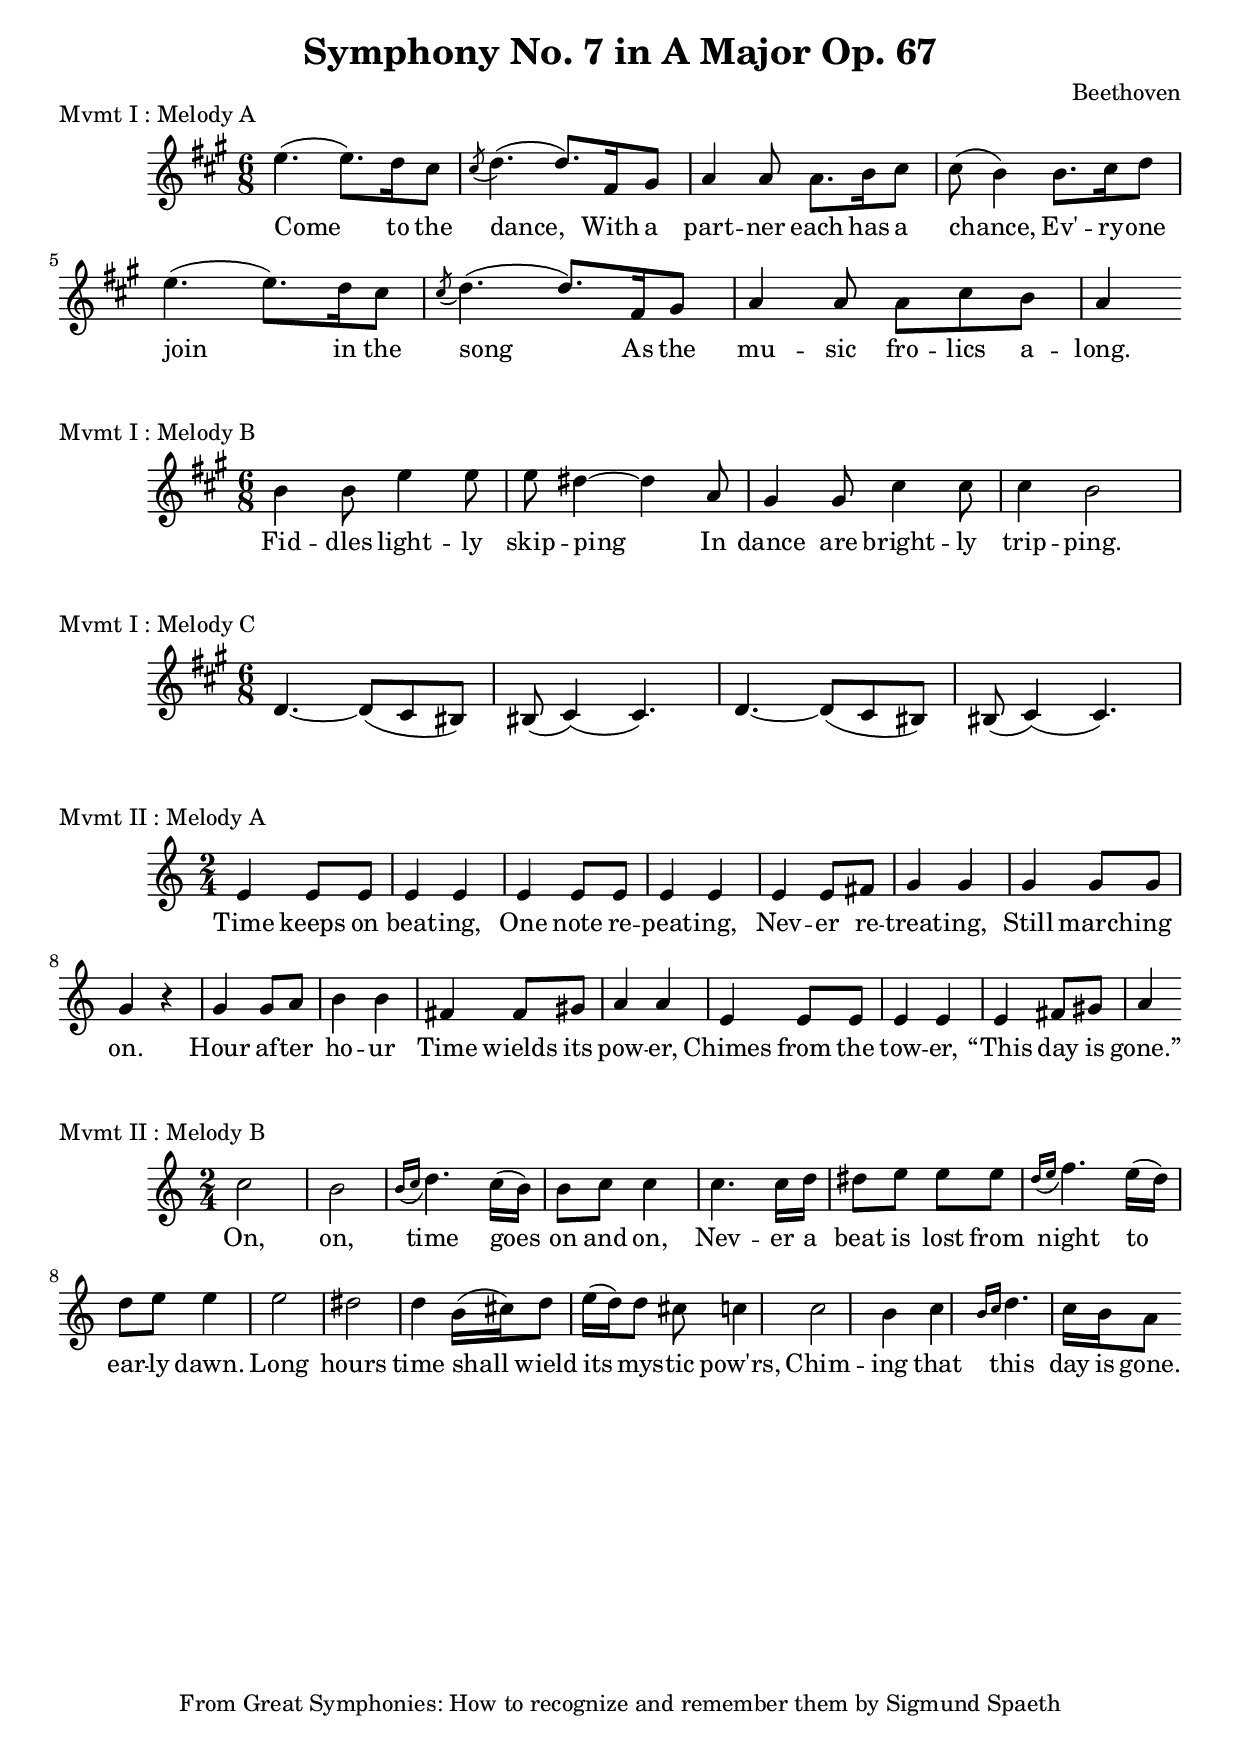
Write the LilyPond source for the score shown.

% Beethoven Symphony No. 7
\version "2.18.2"
% Melody definitions for movements of
% Beethovens's 7th Symphony (beethoven-007)

% Movement I Melody A {{{
melody_ia = <<
    \relative c'' {
        \clef "treble"
        \key a \major
        \time 6/8
        e4.( e8.) d16 cis8 | \slashedGrace{cis8(} d4.)( d8.) fis,16 gis8 |
        a4 a8 a8. b16 cis8 | cis8( b4) b8. cis16 d8 |
        e4.( e8.) d16 cis8 | \slashedGrace{cis8(} d4.)( d8.) fis,16 gis8 |
        a4 a8 a8 cis8 b8 | a4
    }
    \addlyrics {
        Come to the dance, With a part -- ner each has a chance,
        Ev' -- ry -- one join in the song As the mu -- sic fro -- lics a -- long.
    }
>> % }}}

% Movement I Melody B {{{
melody_ib = <<
    \relative c'' {
        \clef "treble"
        \key a \major
        \time 6/8
        b4 b8 e4 e8 | e8 dis4~ dis a8 |
        gis4 gis8 cis4 cis8 | cis4 b2
    }
    \addlyrics {
        Fid -- dles light -- ly skip -- ping
        In dance are bright -- ly trip -- ping.
    }
>> % }}}

% Movement I Melody C {{{
melody_ic = <<
    \relative c' {
        \clef "treble"
        \key a \major
        \time 6/8
        d4.~ d8( cis8 bis8) | bis8( cis4)( cis4.) |
        d4.~ d8( cis8 bis8) | bis8( cis4)( cis4.) |
    }
    \addlyrics {
    }
>> % }}}

% Movement II Melody A {{{
melody_iia = <<
    \relative c' {
        \clef "treble"
        \key a \minor
        \time 2/4
        e4 e8 e8 | e4 e | e4 e8 e | e4 e |
        e4 e8 fis8 | g4 g | g4 g8 g | g4 r |
        g4 g8 a | b4 b | fis4 fis8 gis8 | a4 a |
        e4 e8 e | e4 e | e4 fis8 gis | a4

    }
    \addlyrics {
        Time keeps on beat -- ing, One note re -- peat -- ing,
        Nev -- er re -- treat -- ing, Still march -- ing on.
        Hour af -- ter ho -- ur Time wields its pow -- er,
        Chimes from the tow -- er, “This day is gone.”
    }
>> % }}}

% Movement II Melody B {{{
melody_iib = <<
    \relative c'' {
        \clef "treble"
        \key a \minor
        \time 2/4
        c2 | b2 | \grace{b16( c} d4.) c16( b) |
        b8 c c4 | c4. c16 d | dis8 e e e |
        \grace{d16( e} f4.) e16( d16) | d8 e e4 | e2 |
        dis2 | d4 b16( cis16) d8 e16( d) | d8 cis8 c4 | c2 |
        b4 c | \grace{b16 c} d4.) c16 b16 | a8
    }
    \addlyrics {
        On, on, time goes on and on,
        Nev -- er a beat is lost from night to ear -- ly dawn.
        Long hours time shall wield its mys -- tic pow'rs,
        Chim -- ing that this day is gone.
    }
>> % }}}


\header {
    title = "Symphony No. 7 in A Major Op. 67"
    composer = "Beethoven"
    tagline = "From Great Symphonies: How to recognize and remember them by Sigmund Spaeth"
}
\layout { ragged-right = ##f }

\score { \header {piece = "Mvmt I : Melody A"} \melody_ia }
\score { \header {piece = "Mvmt I : Melody B"} \melody_ib }
\score { \header {piece = "Mvmt I : Melody C"} \melody_ic }
\score { \header {piece = "Mvmt II : Melody A"} \melody_iia }
\score { \header {piece = "Mvmt II : Melody B"} \melody_iib }
